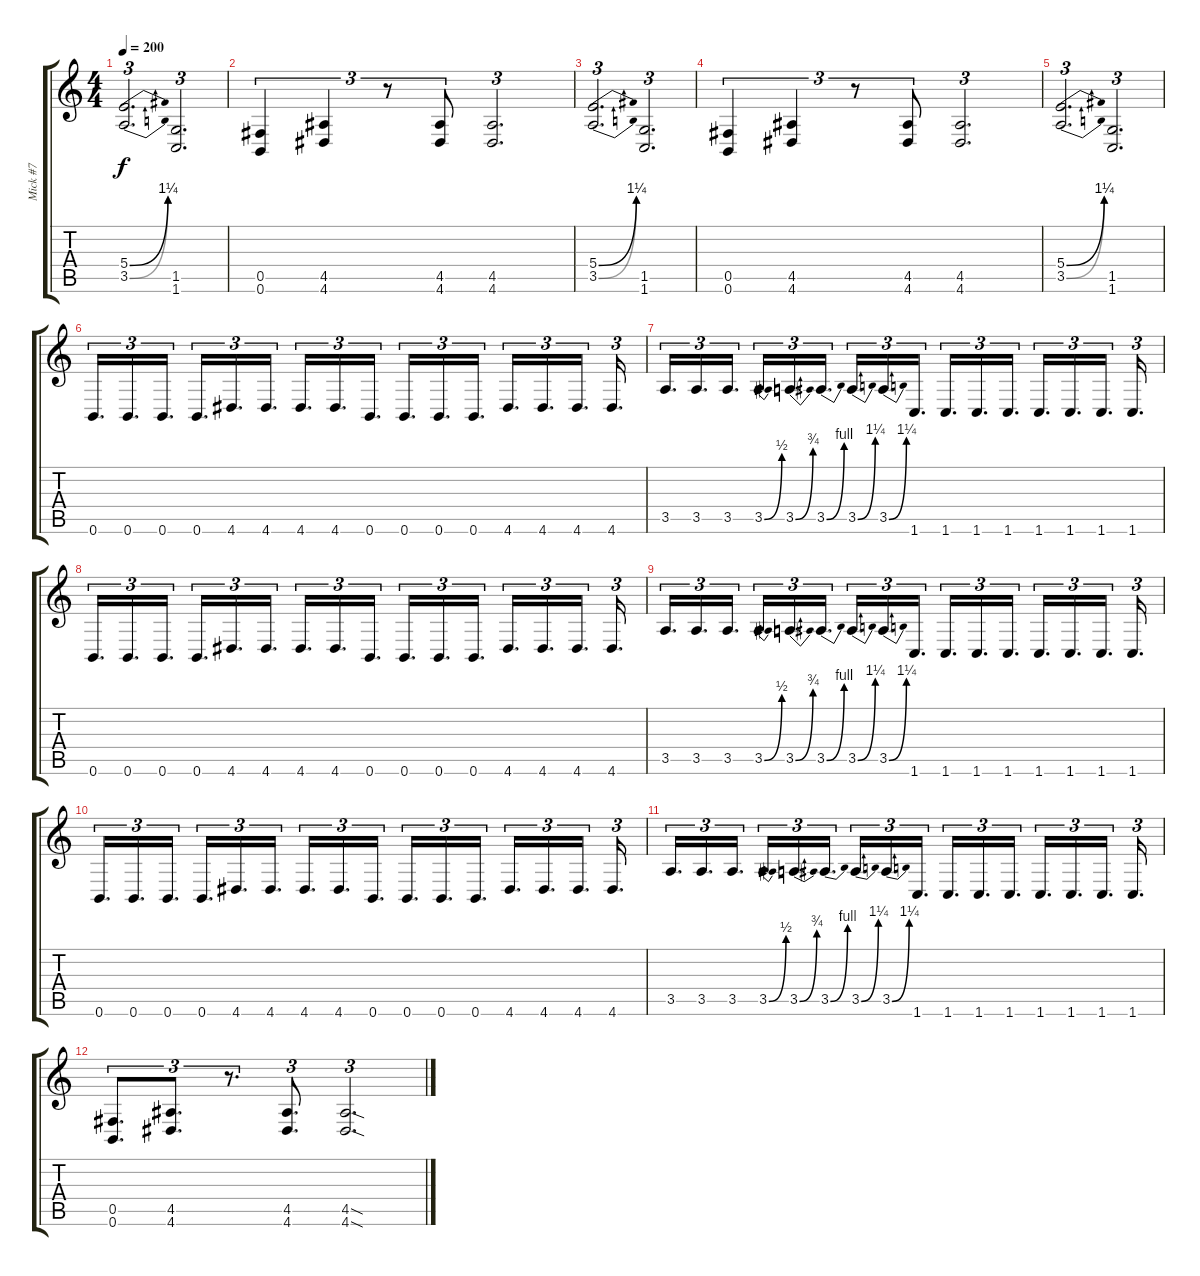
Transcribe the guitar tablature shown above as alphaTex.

\track ("Mick #7" "Mick #7") {instrument distortionguitar}
\staff {score tabs}
\tuning (Db4 Ab3 E3 B2 Gb2 B1) {hide}
\ts (4 4)
\tempo 200
\clef g2
\ks c
(5.4{be (bend 0 0 60 5)} 3.5{be (bend 0 0 60 5)}).2{d tu (3 2) dy f} (1.5 1.6).2{d tu (3 2)} |
(0.5 0.6).4{tu (3 2)} (4.5 4.6).4{tu (3 2)} r.8{tu (3 2)} (4.5 4.6).8{tu (3 2)} (4.5 4.6).2{d tu (3 2)} |
(5.4{be (bend 0 0 60 5)} 3.5{be (bend 0 0 60 5)}).2{d tu (3 2)} (1.5 1.6).2{d tu (3 2)} |
(0.5 0.6).4{tu (3 2)} (4.5 4.6).4{tu (3 2)} r.8{tu (3 2)} (4.5 4.6).8{tu (3 2)} (4.5 4.6).2{d tu (3 2)} |
(5.4{be (bend 0 0 60 5)} 3.5{be (bend 0 0 60 5)}).2{d tu (3 2)} (1.5 1.6).2{d tu (3 2)} |
0.6.16{d tu (3 2)} 0.6.16{d tu (3 2)} 0.6.16{d tu (3 2)} 0.6.16{d tu (3 2)} 4.6.16{d tu (3 2)} 4.6.16{d tu (3 2)} 4.6.16{d tu (3 2)} 4.6.16{d tu (3 2)} 0.6.16{d tu (3 2)} 0.6.16{d tu (3 2)} 0.6.16{d tu (3 2)} 0.6.16{d tu (3 2)} 4.6.16{d tu (3 2)} 4.6.16{d tu (3 2)} 4.6.16{d tu (3 2)} 4.6.16{d tu (3 2)} |
3.5.16{d tu (3 2)} 3.5.16{d tu (3 2)} 3.5.16{d tu (3 2)} 3.5{be (bend 0 0 60 2)}.16{d tu (3 2)} 3.5{be (bend 0 0 60 3)}.16{d tu (3 2)} 3.5{be (bend 0 0 60 4)}.16{d tu (3 2)} 3.5{be (bend 0 0 60 5)}.16{d tu (3 2)} 3.5{be (bend 0 0 60 5)}.16{d tu (3 2)} 1.6.16{d tu (3 2)} 1.6.16{d tu (3 2)} 1.6.16{d tu (3 2)} 1.6.16{d tu (3 2)} 1.6.16{d tu (3 2)} 1.6.16{d tu (3 2)} 1.6.16{d tu (3 2)} 1.6.16{d tu (3 2)} |
0.6.16{d tu (3 2)} 0.6.16{d tu (3 2)} 0.6.16{d tu (3 2)} 0.6.16{d tu (3 2)} 4.6.16{d tu (3 2)} 4.6.16{d tu (3 2)} 4.6.16{d tu (3 2)} 4.6.16{d tu (3 2)} 0.6.16{d tu (3 2)} 0.6.16{d tu (3 2)} 0.6.16{d tu (3 2)} 0.6.16{d tu (3 2)} 4.6.16{d tu (3 2)} 4.6.16{d tu (3 2)} 4.6.16{d tu (3 2)} 4.6.16{d tu (3 2)} |
3.5.16{d tu (3 2)} 3.5.16{d tu (3 2)} 3.5.16{d tu (3 2)} 3.5{be (bend 0 0 60 2)}.16{d tu (3 2)} 3.5{be (bend 0 0 60 3)}.16{d tu (3 2)} 3.5{be (bend 0 0 60 4)}.16{d tu (3 2)} 3.5{be (bend 0 0 60 5)}.16{d tu (3 2)} 3.5{be (bend 0 0 60 5)}.16{d tu (3 2)} 1.6.16{d tu (3 2)} 1.6.16{d tu (3 2)} 1.6.16{d tu (3 2)} 1.6.16{d tu (3 2)} 1.6.16{d tu (3 2)} 1.6.16{d tu (3 2)} 1.6.16{d tu (3 2)} 1.6.16{d tu (3 2)} |
0.6.16{d tu (3 2)} 0.6.16{d tu (3 2)} 0.6.16{d tu (3 2)} 0.6.16{d tu (3 2)} 4.6.16{d tu (3 2)} 4.6.16{d tu (3 2)} 4.6.16{d tu (3 2)} 4.6.16{d tu (3 2)} 0.6.16{d tu (3 2)} 0.6.16{d tu (3 2)} 0.6.16{d tu (3 2)} 0.6.16{d tu (3 2)} 4.6.16{d tu (3 2)} 4.6.16{d tu (3 2)} 4.6.16{d tu (3 2)} 4.6.16{d tu (3 2)} |
3.5.16{d tu (3 2)} 3.5.16{d tu (3 2)} 3.5.16{d tu (3 2)} 3.5{be (bend 0 0 60 2)}.16{d tu (3 2)} 3.5{be (bend 0 0 60 3)}.16{d tu (3 2)} 3.5{be (bend 0 0 60 4)}.16{d tu (3 2)} 3.5{be (bend 0 0 60 5)}.16{d tu (3 2)} 3.5{be (bend 0 0 60 5)}.16{d tu (3 2)} 1.6.16{d tu (3 2)} 1.6.16{d tu (3 2)} 1.6.16{d tu (3 2)} 1.6.16{d tu (3 2)} 1.6.16{d tu (3 2)} 1.6.16{d tu (3 2)} 1.6.16{d tu (3 2)} 1.6.16{d tu (3 2)} |
(0.5 0.6).8{d tu (3 2)} (4.5 4.6).8{d tu (3 2)} r.8{d tu (3 2)} (4.5 4.6).8{d tu (3 2)} (4.5{sod} 4.6{sod}).2{d tu (3 2)}
